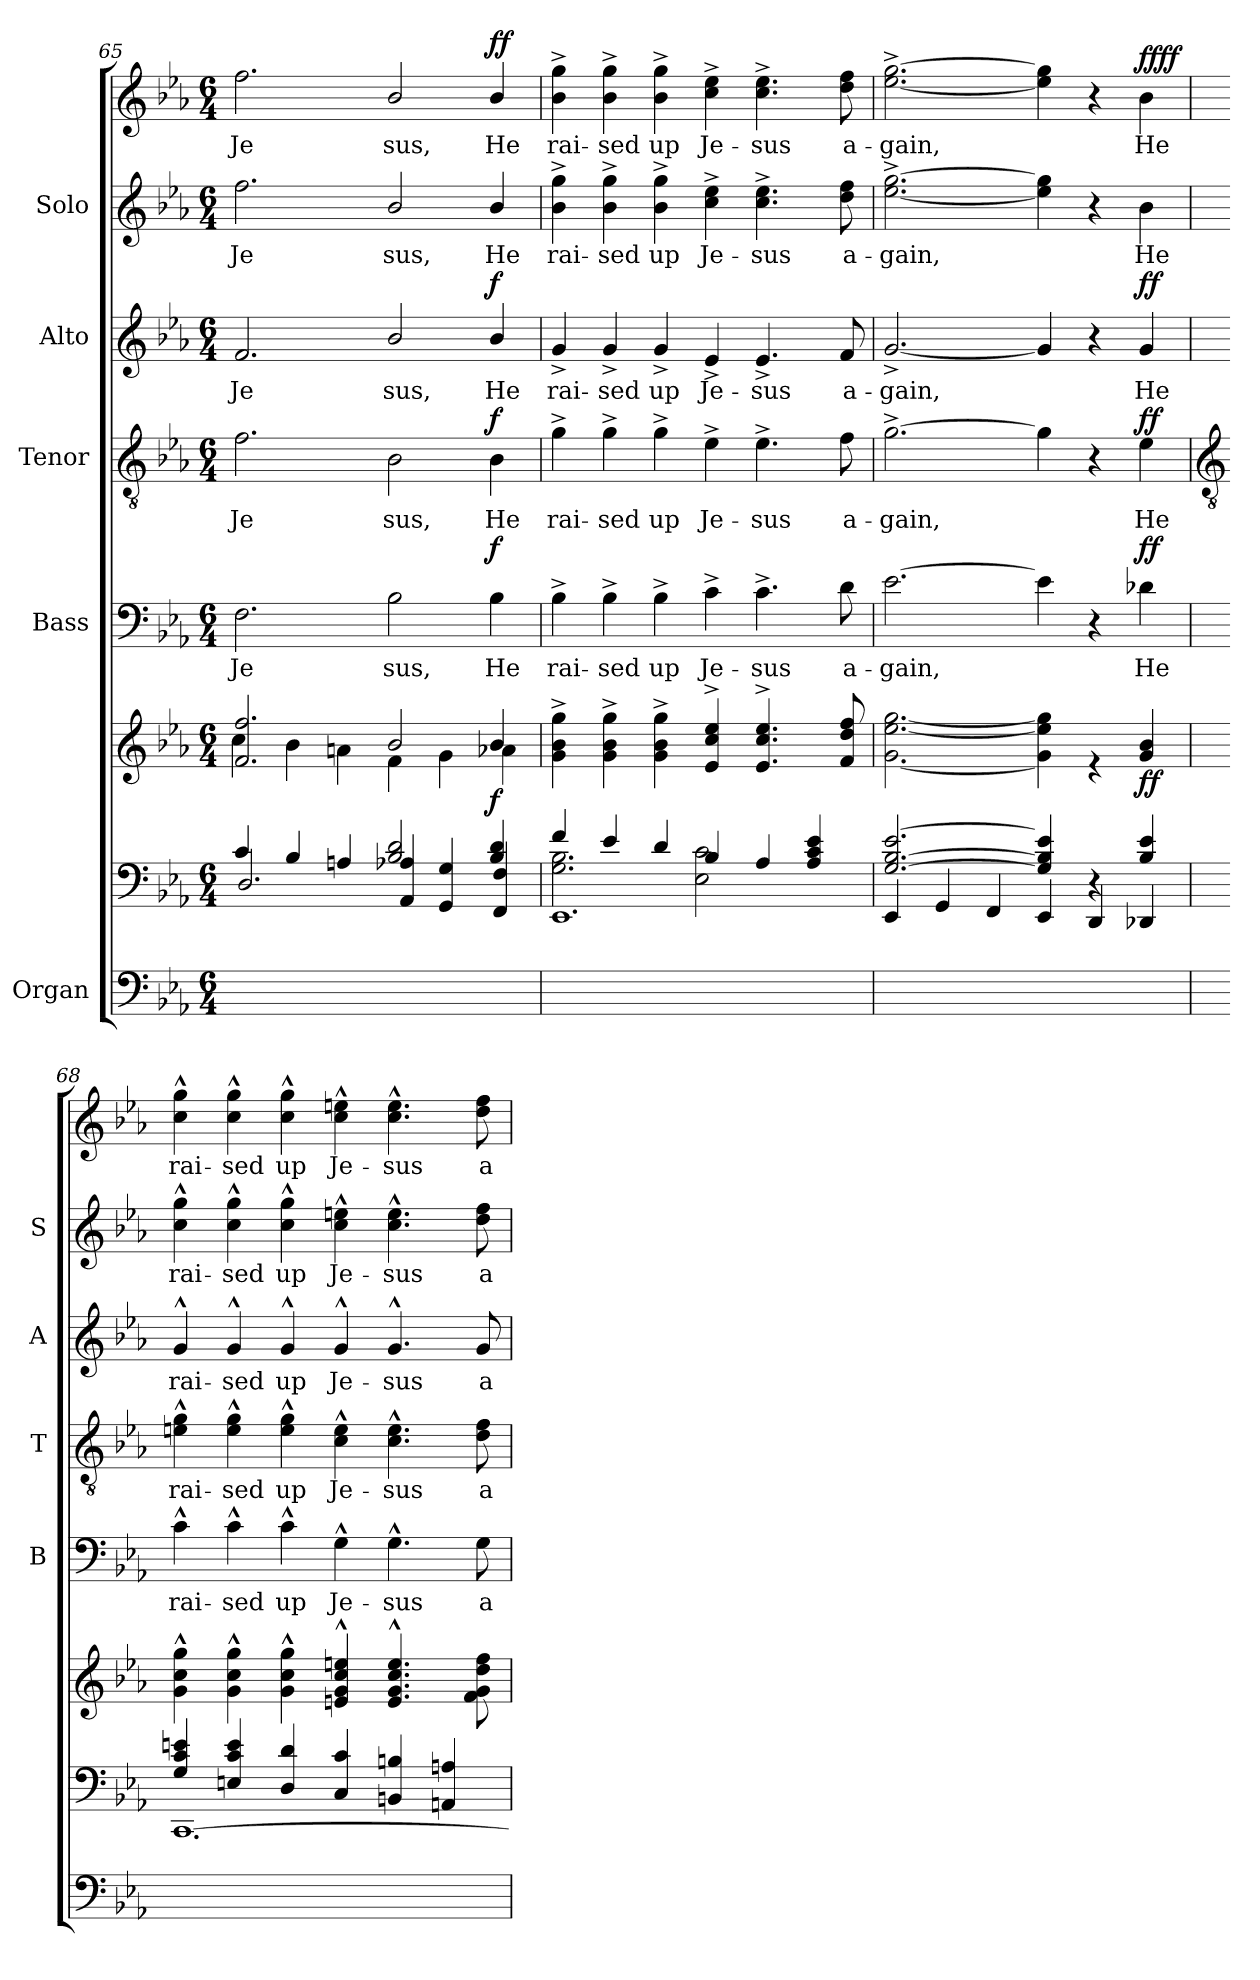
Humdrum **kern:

**kern	**kern	**kern	**dynam	**kern	**text	**dynam	**kern	**text	**dynam	**kern	**text	**dynam	**kern	**text	**kern	**text	**dynam
*part5	*part5	*part5	*part5	*part4	*part4	*part4	*part3	*part3	*part3	*part2	*part2	*part2	*part1	*part1	*part1	*part1	*part1
*staff8	*staff7	*staff6	*staff6/7/8	*staff5	*staff5	*staff5	*staff4	*staff4	*staff4	*staff3	*staff3	*staff3	*staff2	*staff2	*staff1	*staff1	*staff1/2
*I"Organ	*	*	*	*I"Bass	*	*	*I"Tenor	*	*	*I"Alto	*	*	*I"Solo	*	*	*	*
*	*	*	*	*I'B	*	*	*I'T	*	*	*I'A	*	*	*I'S	*	*	*	*
*clefF4	*clefF4	*clefG2	*	*clefF4	*	*	*clefGv2	*	*	*clefG2	*	*	*clefG2	*	*clefG2	*	*
*k[b-e-a-]	*k[b-e-a-]	*k[b-e-a-]	*	*k[b-e-a-]	*	*	*k[b-e-a-]	*	*	*k[b-e-a-]	*	*	*k[b-e-a-]	*	*k[b-e-a-]	*	*
*E-:	*E-:	*E-:	*	*E-:	*	*	*E-:	*	*	*E-:	*	*	*E-:	*	*E-:	*	*
*M6/4	*M6/4	*M6/4	*	*M6/4	*	*	*M6/4	*	*	*M6/4	*	*	*M6/4	*	*M6/4	*	*
=65	=65	=65	=65	=65	=65	=65	=65	=65	=65	=65	=65	=65	=65	=65	=65	=65	=65
*	*^	*	*	*	*	*	*	*	*	*	*	*	*	*	*	*	*
!	!	!LO:N:vis=1	!	!	!	!LO:LY:b	!	!	!LO:LY:b	!	!	!LO:LY:b	!	!	!LO:LY:b	!	!LO:LY:b	!
*	*	*^	*^	*	*	*	*	*	*	*	*	*	*	*	*	*	*	*
1.ryy	4c/	1.ryy	2.D	2.f/ 2.ff/	4cc\	.	2.F	Je	.	2.f	Je	.	2.f	Je	.	2.ff	Je	2.ff	Je	.
.	4B-/	.	.	.	4b-\	.	.	.	.	.	.	.	.	.	.	.	.	.	.	.
.	4An/	.	.	.	4an\	.	.	.	.	.	.	.	.	.	.	.	.	.	.	.
!	!	!	!	!	!	!	!	!LO:LY:b	!	!	!LO:LY:b	!	!	!LO:LY:b	!	!	!LO:LY:b	!	!LO:LY:b	!
.	2B-/ 2d/	.	4AA- 4A-	2b-/	4f\	.	2B-	sus,	.	2B-	sus,	.	2b-/	sus,	.	2b-/	sus,	2b-/	sus,	.
.	.	.	4GG 4G	.	4g\	.	.	.	.	.	.	.	.	.	.	.	.	.	.	.
!	!	!	!	!	!	!LO:DY:b	!	!LO:LY:b	!LO:DY:b	!	!LO:LY:b	!LO:DY:b	!	!LO:LY:b	!LO:DY:b	!	!LO:LY:b	!	!LO:LY:b	!LO:DY:b=2
!	!	!	!	!	!	!	!	!	!	!	!	!	!	!	!	!	!	!	!	!LO:DY:n=1:b
.	4B-/ 4d/	.	4FF 4F	4b-/	4a-X\	f	4B-	He	f	4B-	He	f	4b-/	He	f	4b-/	He	4b-/	He	f f
=66	=66	=66	=66	=66	=66	=66	=66	=66	=66	=66	=66	=66	=66	=66	=66	=66	=66	=66	=66	=66
!	!	!	!	!	!LO:N:vis=1	!	!	!LO:LY:b	!	!	!LO:LY:b	!	!	!LO:LY:b	!	!	!LO:LY:b	!	!LO:LY:b	!
1.ryy	4f/	2.G\ 2.B-\	1.EE-	4g\^ 4b-\^ 4gg\^	1.ryy	.	4B-^	rai-	.	4g^	rai-	.	4g^	rai-	.	4b-^ 4gg^	rai-	4b-^ 4gg^	rai-	.
!	!	!	!	!	!	!	!	!LO:LY:b	!	!	!LO:LY:b	!	!	!LO:LY:b	!	!	!LO:LY:b	!	!LO:LY:b	!
.	4e-/	.	.	4g\^ 4b-\^ 4gg\^	.	.	4B-^	-sed	.	4g^	-sed	.	4g^	-sed	.	4b-^ 4gg^	-sed	4b-^ 4gg^	-sed	.
!	!	!	!	!	!	!	!	!LO:LY:b	!	!	!LO:LY:b	!	!	!LO:LY:b	!	!	!LO:LY:b	!	!LO:LY:b	!
.	4d/	.	.	4g\^ 4b-\^ 4gg\^	.	.	4B-^	up	.	4g^	up	.	4g^	up	.	4b-^ 4gg^	up	4b-^ 4gg^	up	.
!	!	!	!	!	!	!	!	!LO:LY:b	!	!	!LO:LY:b	!	!	!LO:LY:b	!	!	!LO:LY:b	!	!LO:LY:b	!
.	4B-/	2E-\ 2c\	.	4e-/^ 4cc/^ 4ee-/^	.	.	4c^	Je-	.	4e-^	Je-	.	4e-^	Je-	.	4cc^ 4ee-^	Je-	4cc^ 4ee-^	Je-	.
!	!	!	!	!	!	!	!	!LO:LY:b	!	!	!LO:LY:b	!	!	!LO:LY:b	!	!	!LO:LY:b	!	!LO:LY:b	!
.	4A-/	.	.	4.e-/^ 4.cc/^ 4.ee-/^	.	.	4.c^	-sus	.	4.e-^	-sus	.	4.e-^	-sus	.	4.cc^ 4.ee-^	-sus	4.cc^ 4.ee-^	-sus	.
.	4A-/ 4c/ 4e-/	4ryy	.	.	.	.	.	.	.	.	.	.	.	.	.	.	.	.	.	.
!	!	!	!	!	!	!	!	!LO:LY:b	!	!	!LO:LY:b	!	!	!LO:LY:b	!	!	!LO:LY:b	!	!LO:LY:b	!
.	.	.	.	8f/ 8dd/ 8ff/	.	.	8d	a-	.	8f	a-	.	8f	a-	.	8dd 8ff	a-	8dd 8ff	a-	.
=67	=67	=67	=67	=67	=67	=67	=67	=67	=67	=67	=67	=67	=67	=67	=67	=67	=67	=67	=67	=67
!	!	!LO:N:vis=1	!	!LO:N:vis=1	!	!	!	!LO:LY:b	!	!	!LO:LY:b	!	!	!LO:LY:b	!	!	!LO:LY:b	!	!LO:LY:b	!
1.ryy	[2.G/ [2.B-/ [2.e-/	1.ryy	4EE-	1.ryy	[2.g\ [2.ee-\ [2.gg\	.	[2.e-	-gain,	.	[2.g^	-gain,	.	[2.g^	-gain,	.	[2.ee-^ [2.gg^	-gain,	[2.ee-^ [2.gg^	-gain,	.
.	.	.	4GG	.	.	.	.	.	.	.	.	.	.	.	.	.	.	.	.	.
.	.	.	4FF	.	.	.	.	.	.	.	.	.	.	.	.	.	.	.	.	.
.	4G/] 4B-/] 4e-/]	.	4EE-	.	4g\] 4ee-\] 4gg\]	.	4e-]	.	.	4g]	.	.	4g]	.	.	4ee-] 4gg]	.	4ee-] 4gg]	.	.
.	4r	.	4DD	.	4r	.	4r	.	.	4r	.	.	4r	.	.	4r	.	4r	.	.
!	!	!	!	!	!	!LO:DY:b	!	!LO:LY:b	!LO:DY:b	!	!LO:LY:b	!LO:DY:b	!	!LO:LY:b	!LO:DY:b	!	!LO:LY:b	!	!LO:LY:b	!LO:DY:b=2
!	!	!	!	!	!	!	!	!	!	!	!	!	!	!	!	!	!	!	!	!LO:DY:n=1:b
.	4B-/ 4e-/	.	4DD-X	.	4g/ 4b-/	ff	4d-X	He	ff	4e-	He	ff	4g	He	ff	4b-	He	4b-	He	ff ff
*	*	*	*	*v	*v	*	*	*	*	*	*	*	*	*	*	*	*	*	*	*
!!LO:LB:g=z
=68	=68	=68	=68	=68	=68	=68	=68	=68	=68	=68	=68	=68	=68	=68	=68	=68	=68	=68	=68
*	*	*	*	*	*	*	*	*	*clefGv2	*	*	*	*	*	*	*	*	*	*
*	*	*	*	*^	*	*	*	*	*	*	*	*	*	*	*	*	*	*	*
!	!	!LO:N:vis=1	!	!	!	!	!	!LO:LY:b	!	!	!LO:LY:b	!	!	!LO:LY:b	!	!	!LO:LY:b	!	!LO:LY:b	!
*	*	*	*	*v	*v	*	*	*	*	*	*	*	*	*	*	*	*	*	*	*
1.ryy	4G/ 4c/ 4en/	1.ryy	[1.CC\	4g^^ 4cc^^ 4gg^^	.	4c^^	rai-	.	4en^^ 4g^^	rai-	.	4g^^	rai-	.	4cc^^ 4gg^^	rai-	4cc^^ 4gg^^	rai-	.
!	!	!	!	!	!	!	!LO:LY:b	!	!	!LO:LY:b	!	!	!LO:LY:b	!	!	!LO:LY:b	!	!LO:LY:b	!
.	4En/ 4c/ 4e/	.	.	4g^^ 4cc^^ 4gg^^	.	4c^^	-sed	.	4e^^ 4g^^	-sed	.	4g^^	-sed	.	4cc^^ 4gg^^	-sed	4cc^^ 4gg^^	-sed	.
!	!	!	!	!	!	!	!LO:LY:b	!	!	!LO:LY:b	!	!	!LO:LY:b	!	!	!LO:LY:b	!	!LO:LY:b	!
.	4D/ 4d/	.	.	4g^^ 4cc^^ 4gg^^	.	4c^^	up	.	4e^^ 4g^^	up	.	4g^^	up	.	4cc^^ 4gg^^	up	4cc^^ 4gg^^	up	.
!	!	!	!	!	!	!	!LO:LY:b	!	!	!LO:LY:b	!	!	!LO:LY:b	!	!	!LO:LY:b	!	!LO:LY:b	!
.	4C/ 4c/	.	.	4en^^ 4g^^ 4cc^^ 4een^^	.	4G^^	Je-	.	4c^^ 4e^^	Je-	.	4g^^	Je-	.	4cc^^ 4een^^	Je-	4cc^^ 4een^^	Je-	.
!	!	!	!	!	!	!	!LO:LY:b	!	!	!LO:LY:b	!	!	!LO:LY:b	!	!	!LO:LY:b	!	!LO:LY:b	!
.	4BBn/ 4Bn/	.	.	4.e^^ 4.g^^ 4.cc^^ 4.ee^^	.	4.G^^	-sus	.	4.c^^ 4.e^^	-sus	.	4.g^^	-sus	.	4.cc^^ 4.ee^^	-sus	4.cc^^ 4.ee^^	-sus	.
.	4AAn/ 4An/	.	.	.	.	.	.	.	.	.	.	.	.	.	.	.	.	.	.
!	!	!	!	!	!	!	!LO:LY:b	!	!	!LO:LY:b	!	!	!LO:LY:b	!	!	!LO:LY:b	!	!LO:LY:b	!
.	.	.	.	8f 8g 8dd 8ff	.	8G	a-	.	8d 8f	a-	.	8g	a-	.	8dd 8ff	a-	8dd 8ff	a-	.
*	*v	*v	*v	*	*	*	*	*	*	*	*	*	*	*	*	*	*	*	*
=	=	=	=	=	=	=	=	=	=	=	=	=	=	=	=	=	=
*-	*-	*-	*-	*-	*-	*-	*-	*-	*-	*-	*-	*-	*-	*-	*-	*-	*-
